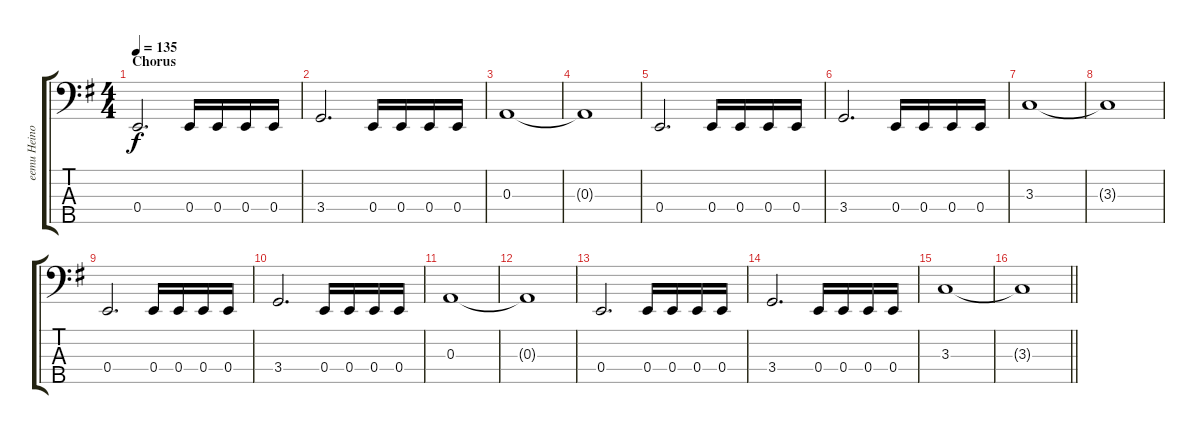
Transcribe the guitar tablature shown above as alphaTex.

\track ("eemu Heinola (bass)" "eemu Heino") {instrument electricbasspick}
\staff {score tabs}
\tuning (G2 D2 A1 E1 B0) {hide}
\ts (4 4)
\section ("" "Chorus")
\tempo 135
\clef f4
\ks eminor
0.4.2{d dy f} 0.4.16 0.4.16 0.4.16 0.4.16 |
3.4.2{d} 0.4.16 0.4.16 0.4.16 0.4.16 |
0.3.1 |
0.3{t}.1 |
0.4.2{d} 0.4.16 0.4.16 0.4.16 0.4.16 |
3.4.2{d} 0.4.16 0.4.16 0.4.16 0.4.16 |
3.3.1 |
3.3{t}.1 |
0.4.2{d} 0.4.16 0.4.16 0.4.16 0.4.16 |
3.4.2{d} 0.4.16 0.4.16 0.4.16 0.4.16 |
0.3.1 |
0.3{t}.1 |
0.4.2{d} 0.4.16 0.4.16 0.4.16 0.4.16 |
3.4.2{d} 0.4.16 0.4.16 0.4.16 0.4.16 |
3.3.1 |
\barLineRight lightlight
3.3{t}.1
